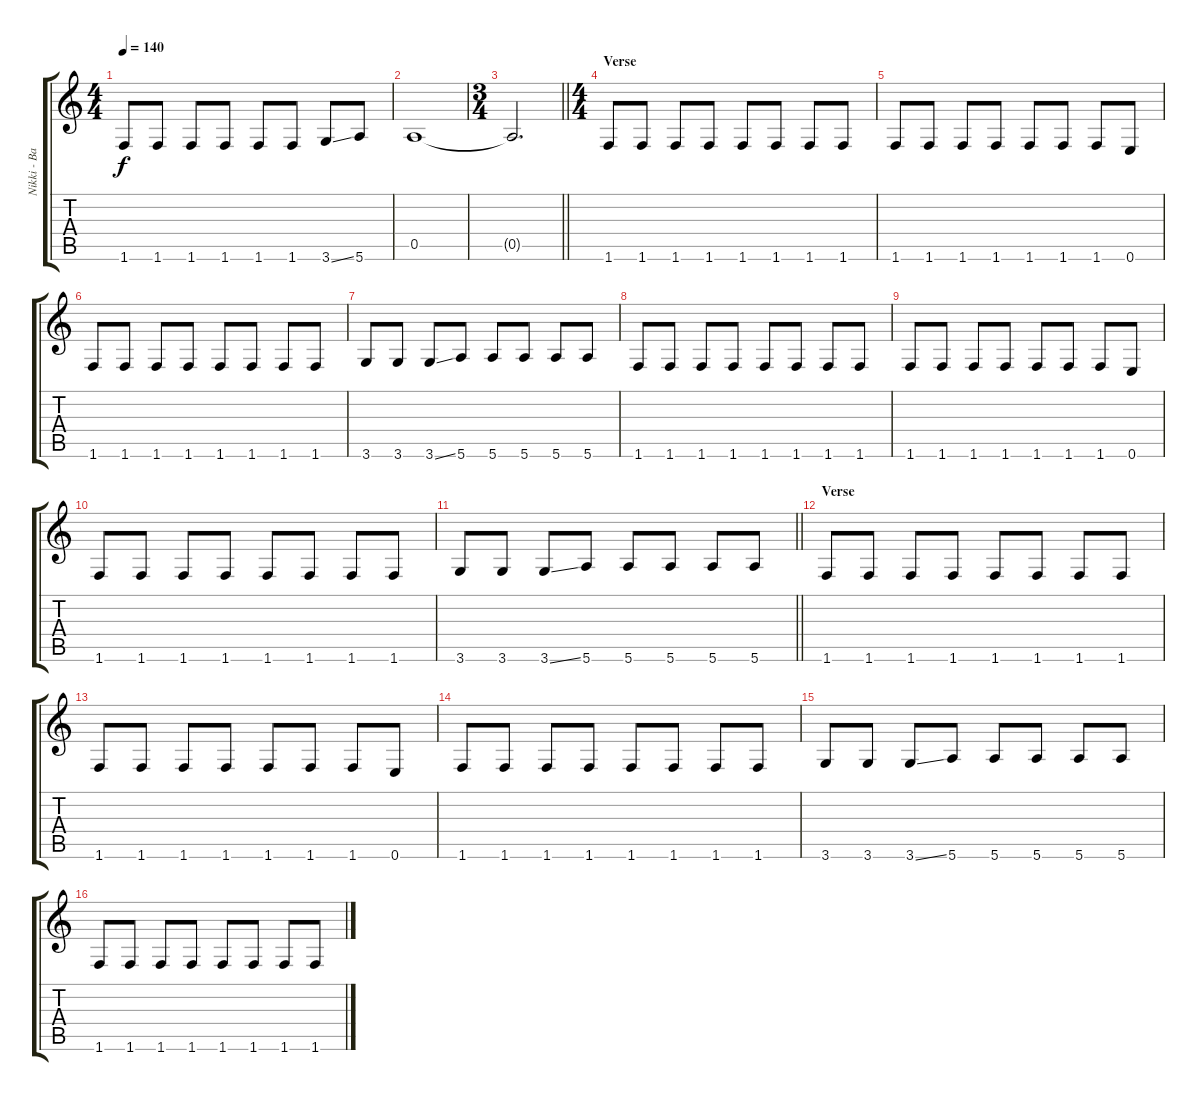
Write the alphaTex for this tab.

\track ("Nikki - Bass" "Nikki - Ba") {instrument electricbassfinger}
\staff {score tabs}
\tuning (E4 B3 G3 D3 A2 E2) {hide}
\ts (4 4)
\tempo 140
\clef g2
\ks c
1.6.8{dy f} 1.6.8 1.6.8 1.6.8 1.6.8 1.6.8 3.6{ss}.8 5.6.8 |
0.5.1 |
\ts (3 4)
\barLineRight lightlight
0.5{t}.2{d} |
\ts (4 4)
\section ("" "Verse")
1.6.8 1.6.8 1.6.8 1.6.8 1.6.8 1.6.8 1.6.8 1.6.8 |
1.6.8 1.6.8 1.6.8 1.6.8 1.6.8 1.6.8 1.6.8 0.6.8 |
1.6.8 1.6.8 1.6.8 1.6.8 1.6.8 1.6.8 1.6.8 1.6.8 |
3.6.8 3.6.8 3.6{ss}.8 5.6.8 5.6.8 5.6.8 5.6.8 5.6.8 |
1.6.8 1.6.8 1.6.8 1.6.8 1.6.8 1.6.8 1.6.8 1.6.8 |
1.6.8 1.6.8 1.6.8 1.6.8 1.6.8 1.6.8 1.6.8 0.6.8 |
1.6.8 1.6.8 1.6.8 1.6.8 1.6.8 1.6.8 1.6.8 1.6.8 |
\barLineRight lightlight
3.6.8 3.6.8 3.6{ss}.8 5.6.8 5.6.8 5.6.8 5.6.8 5.6.8 |
\section ("" "Verse")
1.6.8 1.6.8 1.6.8 1.6.8 1.6.8 1.6.8 1.6.8 1.6.8 |
1.6.8 1.6.8 1.6.8 1.6.8 1.6.8 1.6.8 1.6.8 0.6.8 |
1.6.8 1.6.8 1.6.8 1.6.8 1.6.8 1.6.8 1.6.8 1.6.8 |
3.6.8 3.6.8 3.6{ss}.8 5.6.8 5.6.8 5.6.8 5.6.8 5.6.8 |
1.6.8 1.6.8 1.6.8 1.6.8 1.6.8 1.6.8 1.6.8 1.6.8
